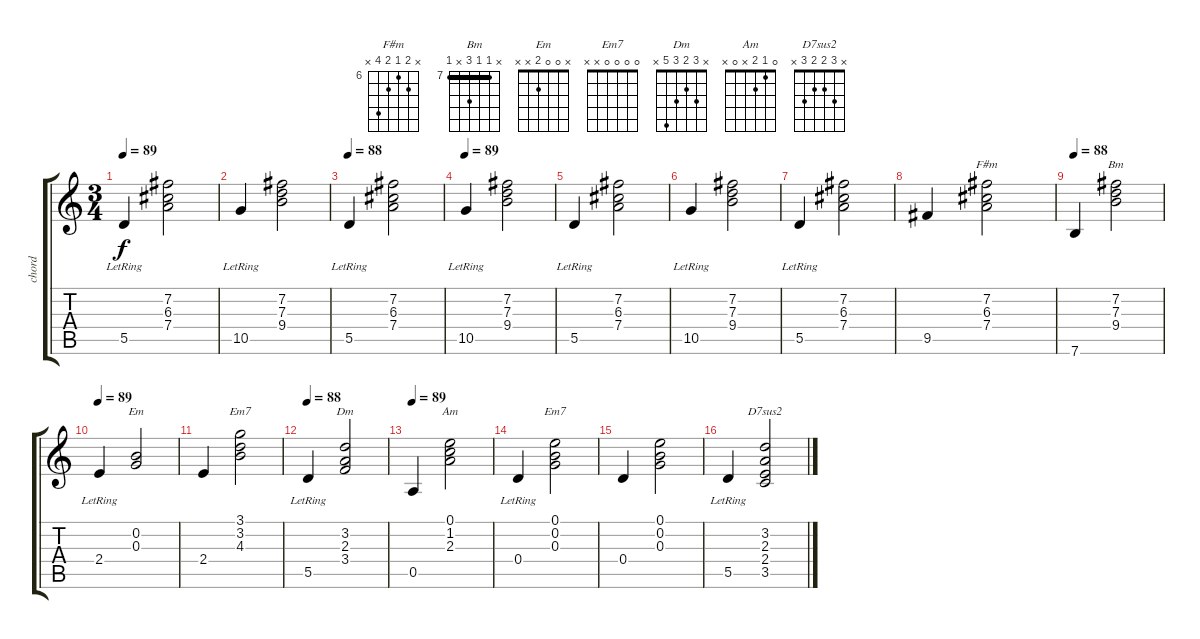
\track ("chord     " "chord     ") {instrument acousticguitarnylon}
\staff {score tabs}
\tuning (E4 B3 G3 D3 A2 E2) {hide}
\chord ("F#m" x 7 6 7 9 x) {firstfret 6}
\chord ("Bm" x 7 7 9 x 7) {firstfret 7 barre 7}
\chord ("Em" x 0 0 2 x x)
\chord ("Em7" 3 3 4 2 x x) {barre 3}
\chord ("Dm" x 3 2 3 5 x)
\chord ("Am" 0 1 2 x 0 x)
\chord ("Em7" 0 0 0 0 x x)
\chord ("D7sus2" x 3 2 2 3 x)
\ts (3 4)
\tempo 89
\clef g2
\ks c
5.5{lr}.4{dy f} (7.2 6.3 7.4).2 |
10.5{lr}.4 (7.2 7.3 9.4).2 |
\tempo 88
5.5{lr}.4 (7.2 6.3 7.4).2 |
\tempo 89
10.5{lr}.4 (7.2 7.3 9.4).2 |
5.5{lr}.4 (7.2 6.3 7.4).2 |
10.5{lr}.4 (7.2 7.3 9.4).2 |
5.5{lr}.4 (7.2 6.3 7.4).2 |
9.5.4 (7.2 6.3 7.4).2{ch "F#m"} |
\tempo 88
7.6.4 (7.2 7.3 9.4).2{ch "Bm"} |
\tempo 89
2.4{lr}.4 (0.2 0.3).2{ch "Em"} |
2.4.4 (3.1 3.2 4.3).2{ch "Em7"} |
\tempo 88
5.5{lr}.4 (3.2 2.3 3.4).2{ch "Dm"} |
\tempo 89
0.5.4 (0.1 1.2 2.3).2{ch "Am"} |
0.4{lr}.4 (0.1 0.2 0.3).2{ch "Em7"} |
0.4.4 (0.1 0.2 0.3).2 |
5.5{lr}.4 (3.2 2.3 2.4 3.5).2{ch "D7sus2"}
